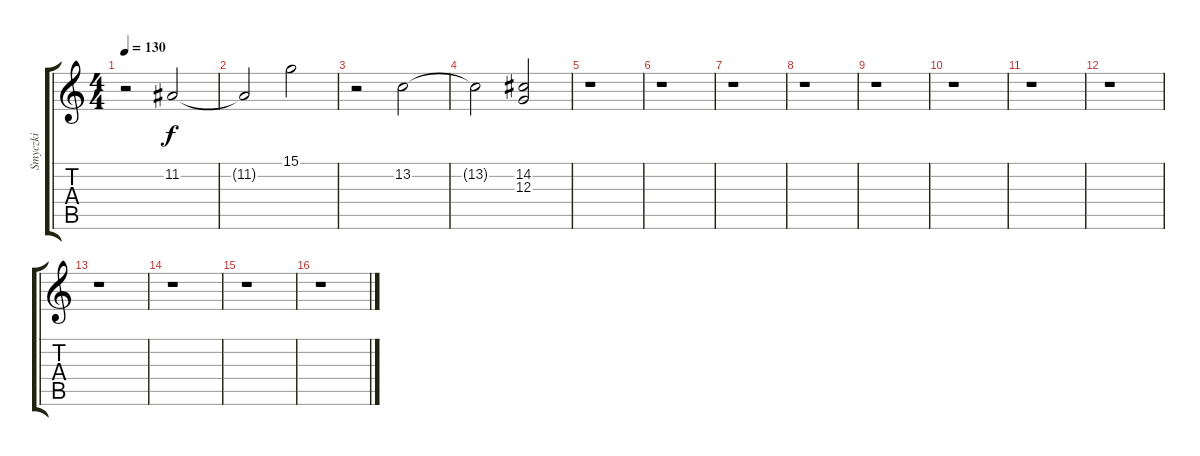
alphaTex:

\track ("Smyczki" "Smyczki") {instrument stringensemble2}
\staff {score tabs}
\tuning (E4 B3 G3 D3 A2 E2) {hide}
\ts (4 4)
\tempo 130
\clef g2
\ks c
r.2{dy f} 11.2.2 |
11.2{t}.2 15.1.2 |
r.2 13.2.2 |
13.2{t}.2 (14.2 12.3).2 |
r.1 |
r.1 |
r.1 |
r.1 |
r.1 |
r.1 |
r.1 |
r.1 |
r.1 |
r.1 |
r.1 |
r.1
